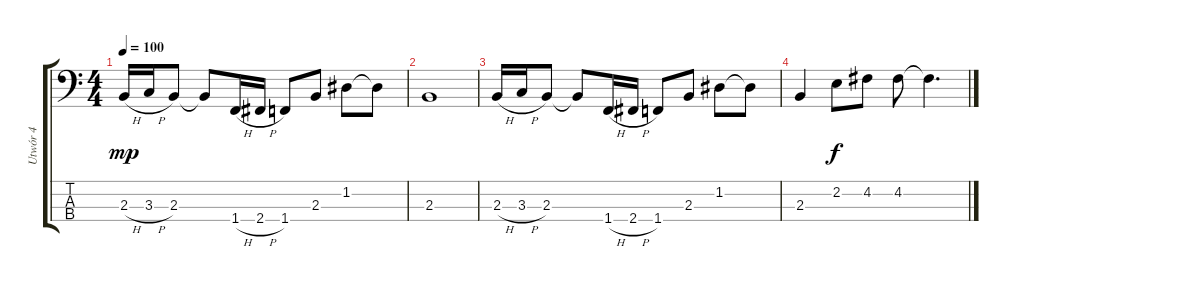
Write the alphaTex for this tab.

\track ("Utwór 4" "Utwór 4") {instrument electricbassfinger}
\staff {score tabs}
\tuning (G2 D2 A1 E1) {hide}
\ts (4 4)
\tempo 100
\clef f4
\ks c
2.3{h}.16{dy mp} 3.3{h}.16 2.3.8 2.3{t}.8 1.4{h}.16 2.4{h}.16 1.4.8 2.3.8 1.2.8 1.2{t}.8 |
2.3.1 |
2.3{h}.16 3.3{h}.16 2.3.8 2.3{t}.8 1.4{h}.16 2.4{h}.16 1.4.8 2.3.8 1.2.8 1.2{t}.8 |
2.3.4 2.2.8{dy f} 4.2.8 4.2.8 4.2{t}.4{d}
